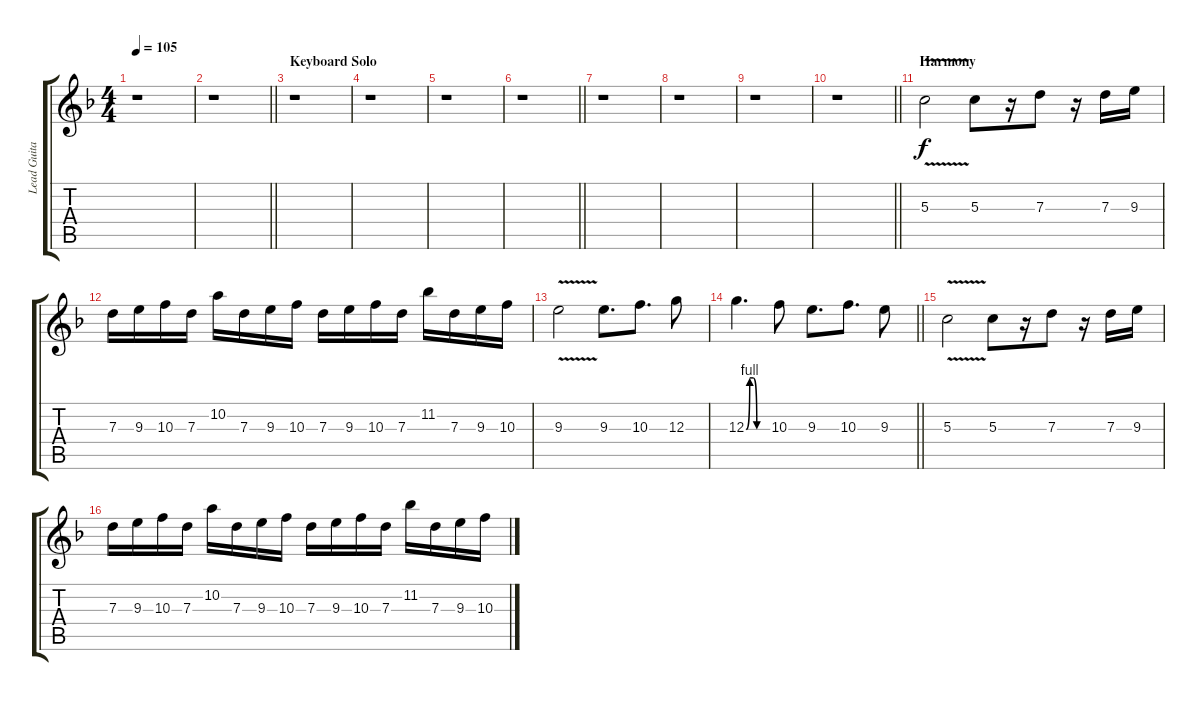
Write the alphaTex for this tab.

\track ("Lead Guitar 2: Niklas Dahlin" "Lead Guita") {instrument overdrivenguitar}
\staff {score tabs}
\tuning (E4 B3 G3 D3 A2 E2) {hide}
\ts (4 4)
\tempo 105
\clef g2
\ks dminor
r.1{dy f} |
\barLineRight lightlight
r.1 |
\section ("" "Keyboard Solo")
r.1 |
r.1 |
r.1 |
\barLineRight lightlight
r.1 |
r.1 |
r.1 |
r.1 |
\barLineRight lightlight
r.1 |
\section ("" "Harmony")
5.3{v}.2 5.3.8 r.16 7.3.8 r.16 7.3.16 9.3.16 |
7.3.16 9.3.16 10.3.16 7.3.16 10.2.16 7.3.16 9.3.16 10.3.16 7.3.16 9.3.16 10.3.16 7.3.16 11.2.16 7.3.16 9.3.16 10.3.16 |
9.3{v}.2 9.3.8{d} 10.3.8{d} 12.3.8 |
\barLineRight lightlight
12.3{be (custom 0 0 10 4 20 4 30 0 60 0)}.4{d} 10.3.8 9.3.8{d} 10.3.8{d} 9.3.8 |
5.3{v}.2 5.3.8 r.16 7.3.8 r.16 7.3.16 9.3.16 |
7.3.16 9.3.16 10.3.16 7.3.16 10.2.16 7.3.16 9.3.16 10.3.16 7.3.16 9.3.16 10.3.16 7.3.16 11.2.16 7.3.16 9.3.16 10.3.16
